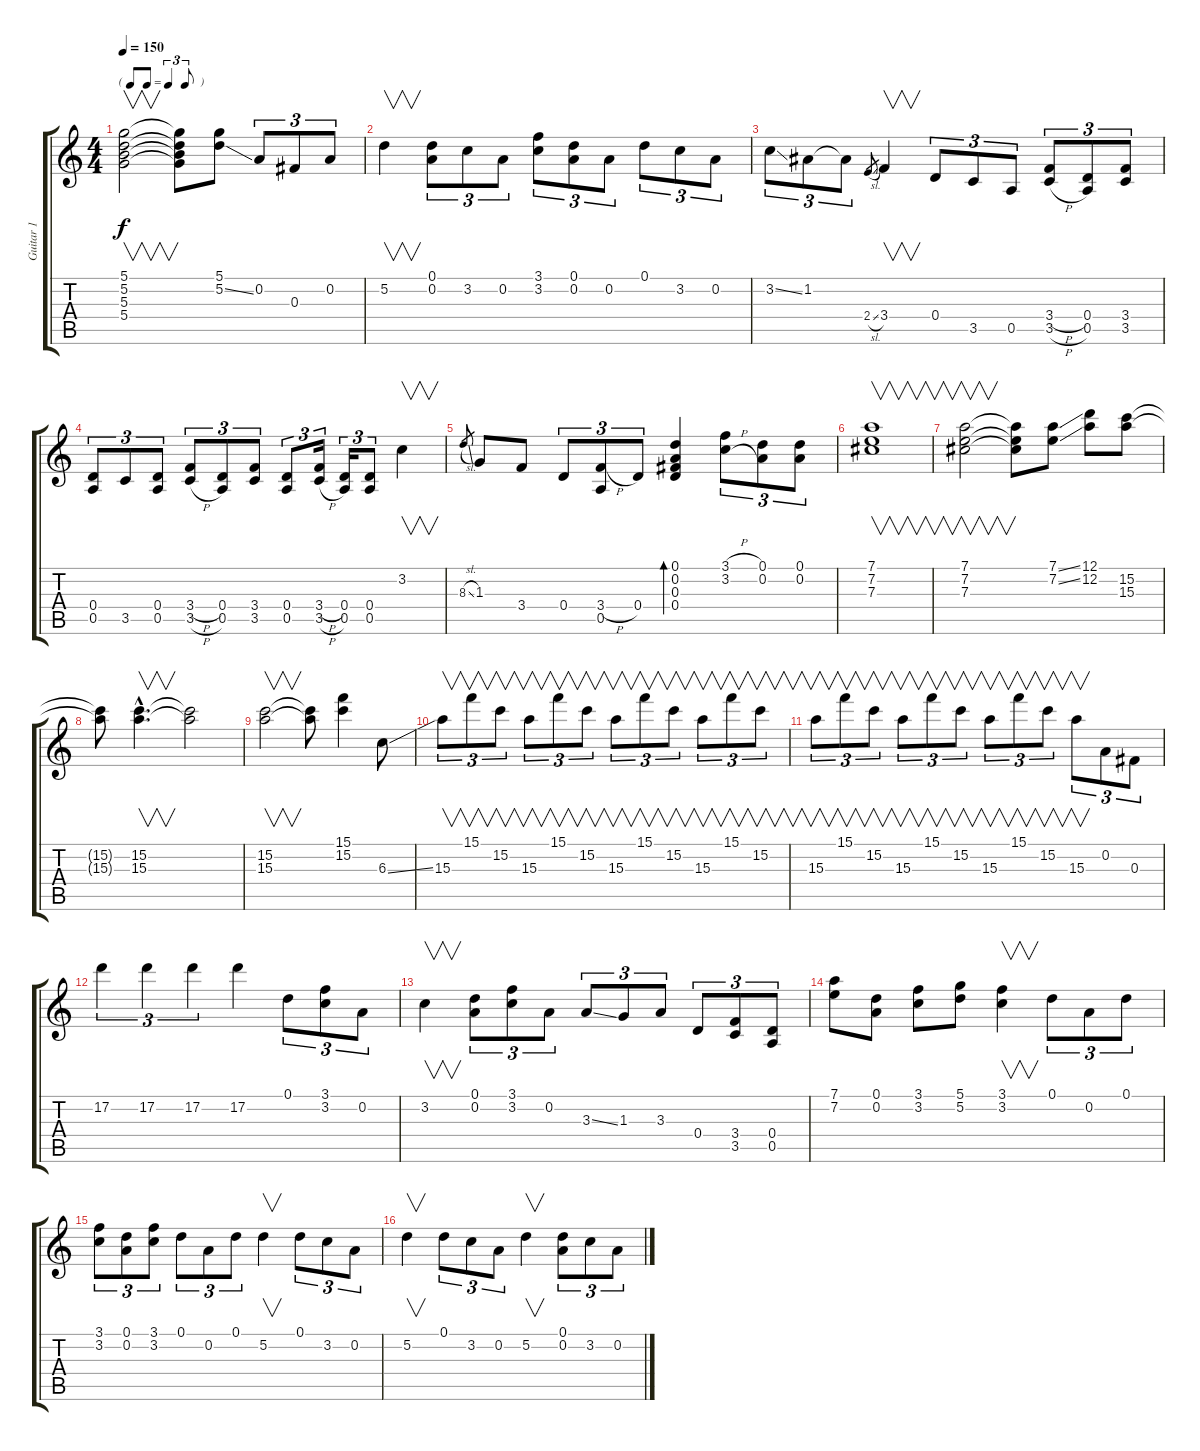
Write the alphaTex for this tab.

\track ("Guitar 1" "Guitar 1") {instrument electricguitarmuted}
\staff {score tabs}
\tuning (D4 A3 Gb3 D3 A2 D2) {hide}
\ts (4 4)
\tf triplet8th
\tempo 150
\clef g2
\ks c
(5.1 5.2 5.3 5.4).2{v dy f} (5.1{t} 5.2{t} 5.3{t} 5.4{t}).8 (5.1 5.2{ss}).8 0.2.8{tu (3 2)} 0.3.8{tu (3 2)} 0.2.8{tu (3 2)} |
5.2.4{v} (0.1 0.2).8{tu (3 2)} 3.2.8{tu (3 2)} 0.2.8{tu (3 2)} (3.1 3.2).8{tu (3 2)} (0.1 0.2).8{tu (3 2)} 0.2.8{tu (3 2)} 0.1.8{tu (3 2)} 3.2.8{tu (3 2)} 0.2.8{tu (3 2)} |
3.2{ss}.8{tu (3 2)} 1.2.8{tu (3 2)} 1.2{t}.8{tu (3 2)} 2.4{sl}.8{gr} 3.4.4{v} 0.4.8{tu (3 2)} 3.5.8{tu (3 2)} 0.5.8{tu (3 2)} (3.4{h} 3.5{h}).8{tu (3 2)} (0.4 0.5).8{tu (3 2)} (3.4 3.5).8{tu (3 2)} |
(0.4 0.5).8{tu (3 2)} 3.5.8{tu (3 2)} (0.4 0.5).8{tu (3 2)} (3.4{h} 3.5{h}).8{tu (3 2)} (0.4 0.5).8{tu (3 2)} (3.4 3.5).8{tu (3 2)} (0.4 0.5).8{tu (3 2)} (3.4{h} 3.5{h}).16{tu (3 2)} (0.4 0.5).16{tu (3 2)} (0.4 0.5).8{tu (3 2)} 3.2.4{v} |
8.3{sl}.8{gr} 1.3.8 3.4.8 0.4.8{tu (3 2)} (3.4{h} 0.5).8{tu (3 2)} 0.4.8{tu (3 2)} (0.1 0.2 0.3 0.4).4{bd 120} (3.1{h} 3.2{h}).8{tu (3 2)} (0.1 0.2).8{tu (3 2)} (0.1 0.2).8{tu (3 2)} |
(7.1 7.2 7.3).1{v} |
(7.1 7.2 7.3).2{v} (7.1{t} 7.2{t} 7.3{t}).8 (7.1{ss} 7.2{ss}).8 (12.1 12.2).8 (15.2 15.3).8 |
(15.2{t} 15.3{t}).8 (15.2{hac} 15.3{hac}).4{v d} (15.2{t} 15.3{t}).2 |
(15.2 15.3).2{v} (15.2{t} 15.3{t}).8 (15.1 15.2).4 6.3{ss}.8 |
15.3.8{v tu (3 2)} 15.1.8{v tu (3 2)} 15.2.8{v tu (3 2)} 15.3.8{v tu (3 2)} 15.1.8{v tu (3 2)} 15.2.8{v tu (3 2)} 15.3.8{v tu (3 2)} 15.1.8{v tu (3 2)} 15.2.8{v tu (3 2)} 15.3.8{v tu (3 2)} 15.1.8{v tu (3 2)} 15.2.8{v tu (3 2)} |
15.3.8{v tu (3 2)} 15.1.8{v tu (3 2)} 15.2.8{v tu (3 2)} 15.3.8{v tu (3 2)} 15.1.8{v tu (3 2)} 15.2.8{v tu (3 2)} 15.3.8{v tu (3 2)} 15.1.8{v tu (3 2)} 15.2.8{v tu (3 2)} 15.3.8{v tu (3 2)} 0.2.8{tu (3 2)} 0.3.8{tu (3 2)} |
17.2.4{tu (3 2)} 17.2.4{tu (3 2)} 17.2.4{tu (3 2)} 17.2.4 0.1.8{tu (3 2)} (3.1 3.2).8{tu (3 2)} 0.2.8{tu (3 2)} |
3.2.4{v} (0.1 0.2).8{tu (3 2)} (3.1 3.2).8{tu (3 2)} 0.2.8{tu (3 2)} 3.3{ss}.8{tu (3 2)} 1.3.8{tu (3 2)} 3.3.8{tu (3 2)} 0.4.8{tu (3 2)} (3.4 3.5).8{tu (3 2)} (0.4 0.5).8{tu (3 2)} |
(7.1 7.2).8 (0.1 0.2).8 (3.1 3.2).8 (5.1 5.2).8 (3.1 3.2).4{v} 0.1.8{tu (3 2)} 0.2.8{tu (3 2)} 0.1.8{tu (3 2)} |
(3.1 3.2).8{tu (3 2)} (0.1 0.2).8{tu (3 2)} (3.1 3.2).8{tu (3 2)} 0.1.8{tu (3 2)} 0.2.8{tu (3 2)} 0.1.8{tu (3 2)} 5.2.4{v} 0.1.8{tu (3 2)} 3.2.8{tu (3 2)} 0.2.8{tu (3 2)} |
5.2.4{v} 0.1.8{tu (3 2)} 3.2.8{tu (3 2)} 0.2.8{tu (3 2)} 5.2.4{v} (0.1 0.2).8{tu (3 2)} 3.2.8{tu (3 2)} 0.2.8{tu (3 2)}
